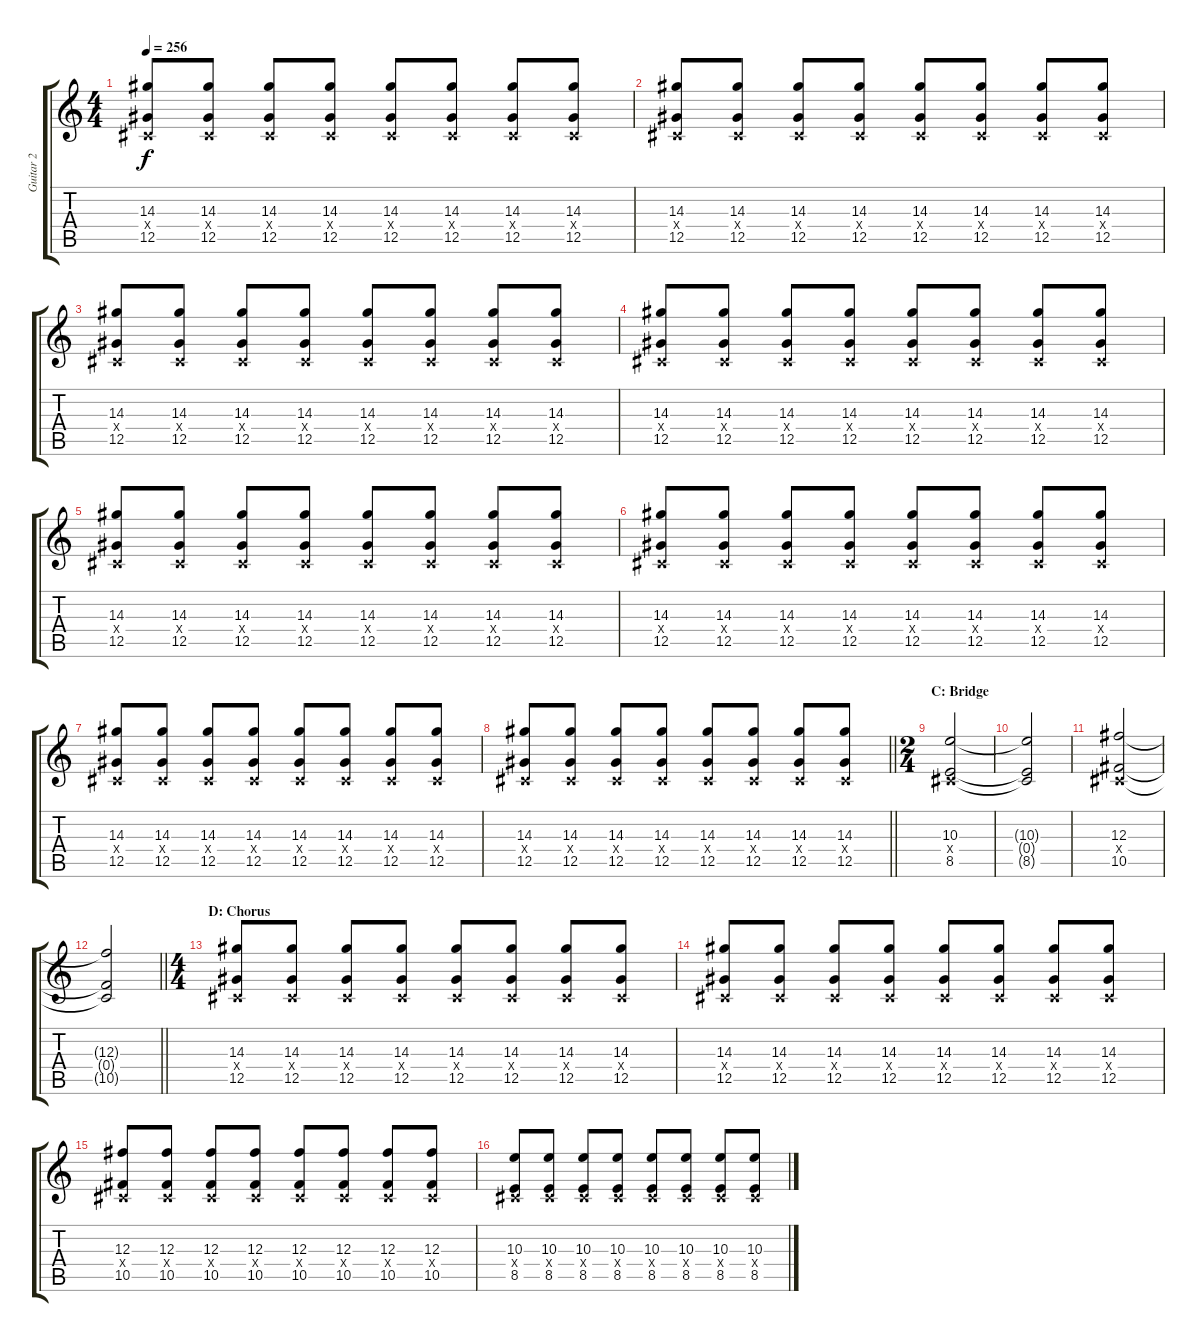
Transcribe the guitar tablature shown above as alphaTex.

\track ("Guitar 2" "Guitar 2") {instrument distortionguitar}
\staff {score tabs}
\tuning (Eb4 Bb3 Gb3 Db3 Ab2 Db2) {hide}
\ts (4 4)
\tempo 256
\clef g2
\ks c
(14.3 0.4{x} 12.5).8{dy f} (14.3 0.4{x} 12.5).8 (14.3 0.4{x} 12.5).8 (14.3 0.4{x} 12.5).8 (14.3 0.4{x} 12.5).8 (14.3 0.4{x} 12.5).8 (14.3 0.4{x} 12.5).8 (14.3 0.4{x} 12.5).8 |
(14.3 0.4{x} 12.5).8 (14.3 0.4{x} 12.5).8 (14.3 0.4{x} 12.5).8 (14.3 0.4{x} 12.5).8 (14.3 0.4{x} 12.5).8 (14.3 0.4{x} 12.5).8 (14.3 0.4{x} 12.5).8 (14.3 0.4{x} 12.5).8 |
(14.3 0.4{x} 12.5).8 (14.3 0.4{x} 12.5).8 (14.3 0.4{x} 12.5).8 (14.3 0.4{x} 12.5).8 (14.3 0.4{x} 12.5).8 (14.3 0.4{x} 12.5).8 (14.3 0.4{x} 12.5).8 (14.3 0.4{x} 12.5).8 |
(14.3 0.4{x} 12.5).8 (14.3 0.4{x} 12.5).8 (14.3 0.4{x} 12.5).8 (14.3 0.4{x} 12.5).8 (14.3 0.4{x} 12.5).8 (14.3 0.4{x} 12.5).8 (14.3 0.4{x} 12.5).8 (14.3 0.4{x} 12.5).8 |
(14.3 0.4{x} 12.5).8 (14.3 0.4{x} 12.5).8 (14.3 0.4{x} 12.5).8 (14.3 0.4{x} 12.5).8 (14.3 0.4{x} 12.5).8 (14.3 0.4{x} 12.5).8 (14.3 0.4{x} 12.5).8 (14.3 0.4{x} 12.5).8 |
(14.3 0.4{x} 12.5).8 (14.3 0.4{x} 12.5).8 (14.3 0.4{x} 12.5).8 (14.3 0.4{x} 12.5).8 (14.3 0.4{x} 12.5).8 (14.3 0.4{x} 12.5).8 (14.3 0.4{x} 12.5).8 (14.3 0.4{x} 12.5).8 |
(14.3 0.4{x} 12.5).8 (14.3 0.4{x} 12.5).8 (14.3 0.4{x} 12.5).8 (14.3 0.4{x} 12.5).8 (14.3 0.4{x} 12.5).8 (14.3 0.4{x} 12.5).8 (14.3 0.4{x} 12.5).8 (14.3 0.4{x} 12.5).8 |
\barLineRight lightlight
(14.3 0.4{x} 12.5).8 (14.3 0.4{x} 12.5).8 (14.3 0.4{x} 12.5).8 (14.3 0.4{x} 12.5).8 (14.3 0.4{x} 12.5).8 (14.3 0.4{x} 12.5).8 (14.3 0.4{x} 12.5).8 (14.3 0.4{x} 12.5).8 |
\ts (2 4)
\section ("" "C: Bridge")
(10.3 0.4{x} 8.5).2 |
(10.3{t} 0.4{t} 8.5{t}).2 |
(12.3 0.4{x} 10.5).2 |
\barLineRight lightlight
(12.3{t} 0.4{t} 10.5{t}).2 |
\ts (4 4)
\section ("" "D: Chorus")
(14.3 0.4{x} 12.5).8 (14.3 0.4{x} 12.5).8 (14.3 0.4{x} 12.5).8 (14.3 0.4{x} 12.5).8 (14.3 0.4{x} 12.5).8 (14.3 0.4{x} 12.5).8 (14.3 0.4{x} 12.5).8 (14.3 0.4{x} 12.5).8 |
(14.3 0.4{x} 12.5).8 (14.3 0.4{x} 12.5).8 (14.3 0.4{x} 12.5).8 (14.3 0.4{x} 12.5).8 (14.3 0.4{x} 12.5).8 (14.3 0.4{x} 12.5).8 (14.3 0.4{x} 12.5).8 (14.3 0.4{x} 12.5).8 |
(12.3 0.4{x} 10.5).8 (12.3 0.4{x} 10.5).8 (12.3 0.4{x} 10.5).8 (12.3 0.4{x} 10.5).8 (12.3 0.4{x} 10.5).8 (12.3 0.4{x} 10.5).8 (12.3 0.4{x} 10.5).8 (12.3 0.4{x} 10.5).8 |
(10.3 0.4{x} 8.5).8 (10.3 0.4{x} 8.5).8 (10.3 0.4{x} 8.5).8 (10.3 0.4{x} 8.5).8 (10.3 0.4{x} 8.5).8 (10.3 0.4{x} 8.5).8 (10.3 0.4{x} 8.5).8 (10.3 0.4{x} 8.5).8
